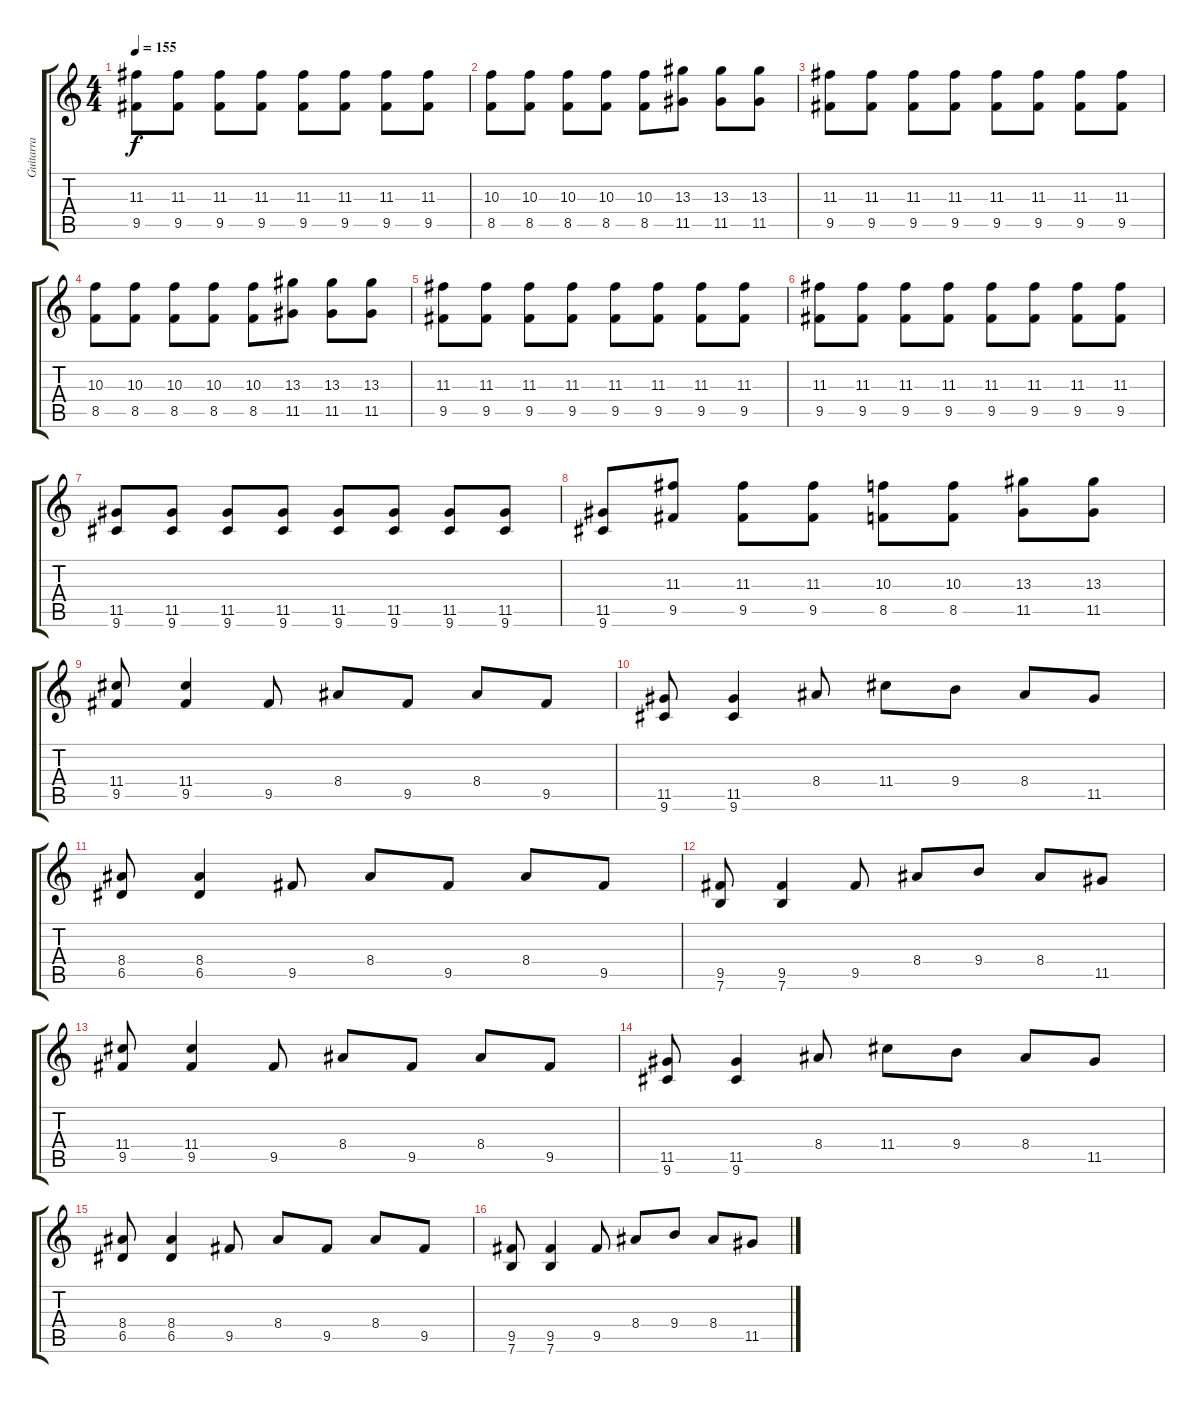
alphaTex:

\track ("Guitarra" "Guitarra") {instrument distortionguitar}
\staff {score tabs}
\tuning (E4 B3 G3 D3 A2 E2) {hide}
\ts (4 4)
\tempo 155
\clef g2
\ks c
(11.3 9.5).8{dy f} (11.3 9.5).8 (11.3 9.5).8 (11.3 9.5).8 (11.3 9.5).8 (11.3 9.5).8 (11.3 9.5).8 (11.3 9.5).8 |
(10.3 8.5).8 (10.3 8.5).8 (10.3 8.5).8 (10.3 8.5).8 (10.3 8.5).8 (13.3 11.5).8 (13.3 11.5).8 (13.3 11.5).8 |
(11.3 9.5).8 (11.3 9.5).8 (11.3 9.5).8 (11.3 9.5).8 (11.3 9.5).8 (11.3 9.5).8 (11.3 9.5).8 (11.3 9.5).8 |
(10.3 8.5).8 (10.3 8.5).8 (10.3 8.5).8 (10.3 8.5).8 (10.3 8.5).8 (13.3 11.5).8 (13.3 11.5).8 (13.3 11.5).8 |
(11.3 9.5).8 (11.3 9.5).8 (11.3 9.5).8 (11.3 9.5).8 (11.3 9.5).8 (11.3 9.5).8 (11.3 9.5).8 (11.3 9.5).8 |
(11.3 9.5).8 (11.3 9.5).8 (11.3 9.5).8 (11.3 9.5).8 (11.3 9.5).8 (11.3 9.5).8 (11.3 9.5).8 (11.3 9.5).8 |
(11.5 9.6).8 (11.5 9.6).8 (11.5 9.6).8 (11.5 9.6).8 (11.5 9.6).8 (11.5 9.6).8 (11.5 9.6).8 (11.5 9.6).8 |
(11.5 9.6).8 (11.3 9.5).8 (11.3 9.5).8 (11.3 9.5).8 (10.3 8.5).8 (10.3 8.5).8 (13.3 11.5).8 (13.3 11.5).8 |
(11.4 9.5).8 (11.4 9.5).4 9.5.8 8.4.8 9.5.8 8.4.8 9.5.8 |
(11.5 9.6).8 (11.5 9.6).4 8.4.8 11.4.8 9.4.8 8.4.8 11.5.8 |
(8.4 6.5).8 (8.4 6.5).4 9.5.8 8.4.8 9.5.8 8.4.8 9.5.8 |
(9.5 7.6).8 (9.5 7.6).4 9.5.8 8.4.8 9.4.8 8.4.8 11.5.8 |
(11.4 9.5).8 (11.4 9.5).4 9.5.8 8.4.8 9.5.8 8.4.8 9.5.8 |
(11.5 9.6).8 (11.5 9.6).4 8.4.8 11.4.8 9.4.8 8.4.8 11.5.8 |
(8.4 6.5).8 (8.4 6.5).4 9.5.8 8.4.8 9.5.8 8.4.8 9.5.8 |
(9.5 7.6).8 (9.5 7.6).4 9.5.8 8.4.8 9.4.8 8.4.8 11.5.8
